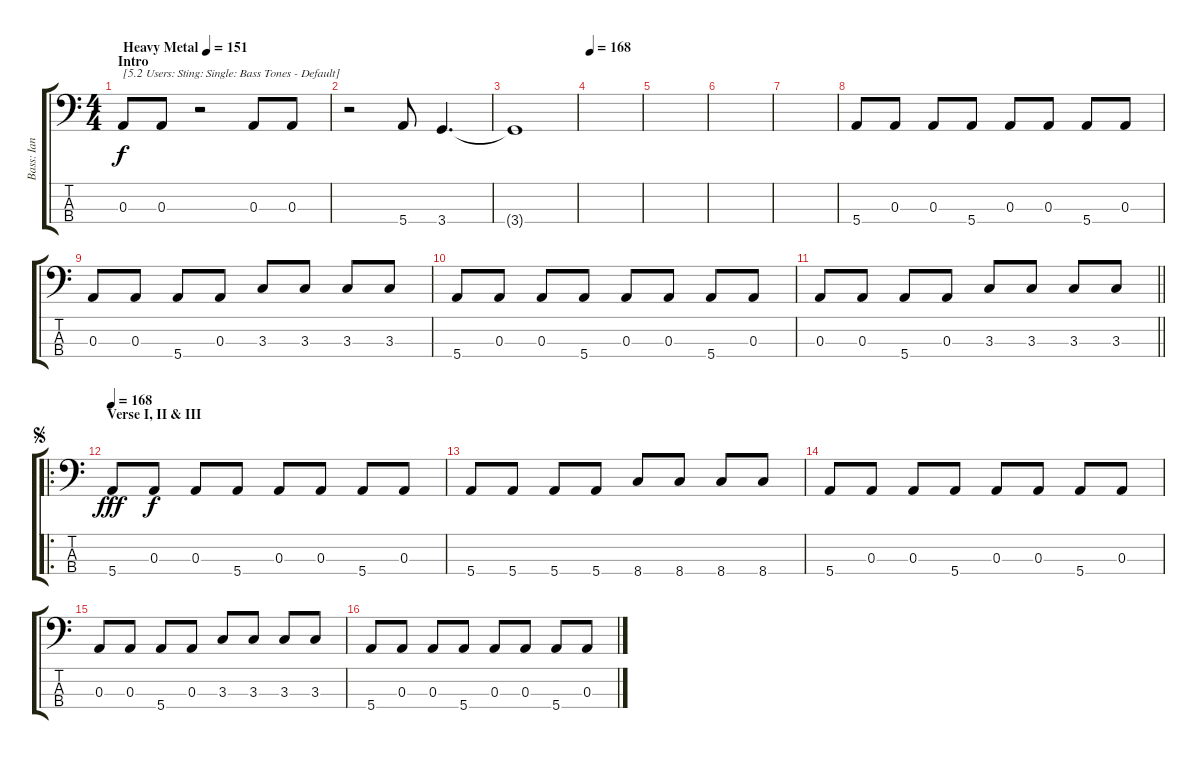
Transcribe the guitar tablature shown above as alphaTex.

\track ("Bass: Ian" "Bass: Ian") {instrument electricbassfinger}
\staff {score tabs}
\tuning (G2 D2 A1 E1) {hide}
\ts (4 4)
\section ("" "Intro")
\tempo (151 "Heavy Metal")
\clef f4
\ks c
0.3.8{txt "[5.2 Users: Sting: Single: Bass Tones - Default]" dy f instrument electricbassfinger} 0.3.8 r.2 0.3.8 0.3.8 |
r.2 5.4.8 3.4.4{d} |
3.4{t}.1 |
\tempo 168
|
|
|
|
5.4.8 0.3.8 0.3.8 5.4.8 0.3.8 0.3.8 5.4.8 0.3.8 |
0.3.8 0.3.8 5.4.8 0.3.8 3.3.8 3.3.8 3.3.8 3.3.8 |
5.4.8 0.3.8 0.3.8 5.4.8 0.3.8 0.3.8 5.4.8 0.3.8 |
\barLineRight lightlight
0.3.8 0.3.8 5.4.8 0.3.8 3.3.8 3.3.8 3.3.8 3.3.8 |
\ro
\section ("" "Verse I, II & III")
\jump segno
\tempo 168
5.4.8{dy fff instrument electricbassfinger} 0.3.8{dy f} 0.3.8 5.4.8 0.3.8 0.3.8 5.4.8 0.3.8 |
5.4.8 5.4.8 5.4.8 5.4.8 8.4.8 8.4.8 8.4.8 8.4.8 |
5.4.8 0.3.8 0.3.8 5.4.8 0.3.8 0.3.8 5.4.8 0.3.8 |
0.3.8 0.3.8 5.4.8 0.3.8 3.3.8 3.3.8 3.3.8 3.3.8 |
5.4.8 0.3.8 0.3.8 5.4.8 0.3.8 0.3.8 5.4.8 0.3.8
